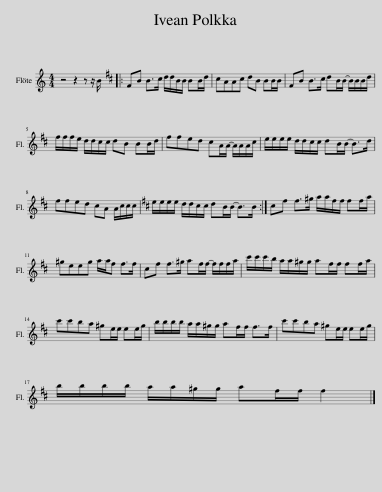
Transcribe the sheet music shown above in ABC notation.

X:1
L:1/8
M:4/4
I:linebreak $
K:C
V:1 treble
V:1
 z4 z2 z z/ B/ |:[K:D] FB B>c d/d/B/B/ BB/d/ | cAAc dB BB/B/ | FB B>c dB/B/- B/B/B/d/ |$[K:D] f/f/f/e/ d/d/c/c/ dB BB/d/ | %5
 ffed cA/A/- A/A/A/c/ | e/e/e/e/ d/d/c/c/ dB/B/- B>d |$ ffed cA A/c/c/c/ |[K:D] e/e/e/e/ d/d/c/c/ dB/B/- B>B :| cf f>^g a/a/f/f/ ff/a/ |$ %10
 ^geeg a/a/f f>f | cf f>^g af/f/- f/f/f/a/ | c'/c'/c'/b/ a/a/^g/g/ af/f/ ff/a/ |$ c'c'ba ^ge/e/ ee/g/ | b/b/b/b/ a/a/^g/g/ af/f/ f>f | %15
 c'c'ba ^ge/e/ ee/g/ |$ b/b/b/b/ a/a/^g/g/ af/f/ f2 |] %17
